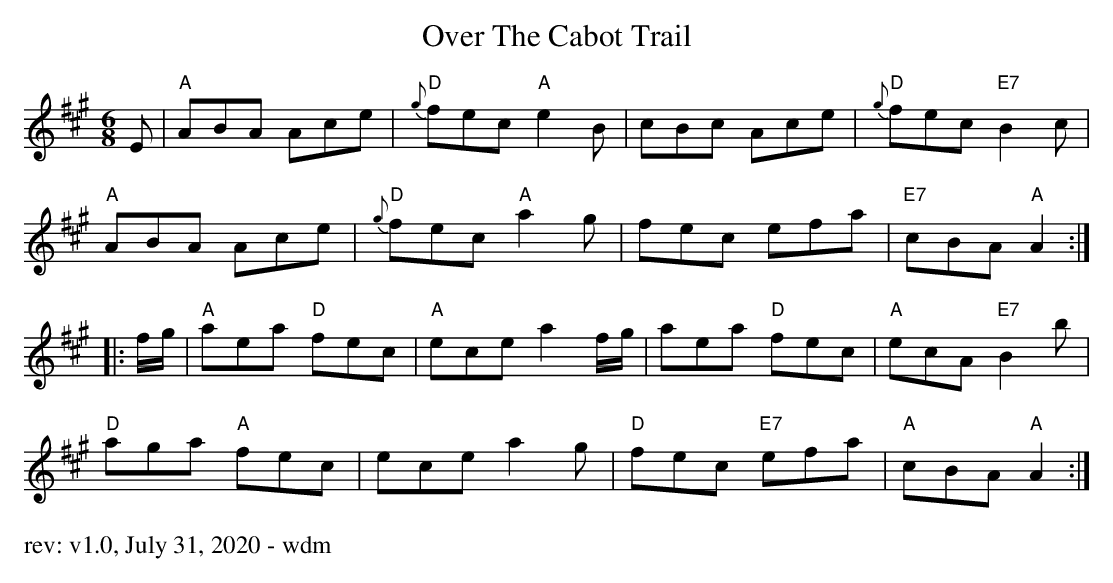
X:1
T: Over The Cabot Trail
M: 6/8
L: 1/8
K: Amaj
E |\
"A"ABA Ace | "D"{g}fec "A"e2B | cBc Ace | "D"{g}fec "E7"B2c |
"A"ABA Ace | "D"{g}fec "A"a2g | fec efa | "E7"cBA   "A"A2  :|
|:f/g/ |\
"A"aea "D"fec | "A"ece a2f/g/ |    aea "D" fec | "A"ecA "E7"B2b |
"D"aga "A"fec |    ece a2g    | "D"fec "E7"efa | "A"cBA "A"A2  :|
